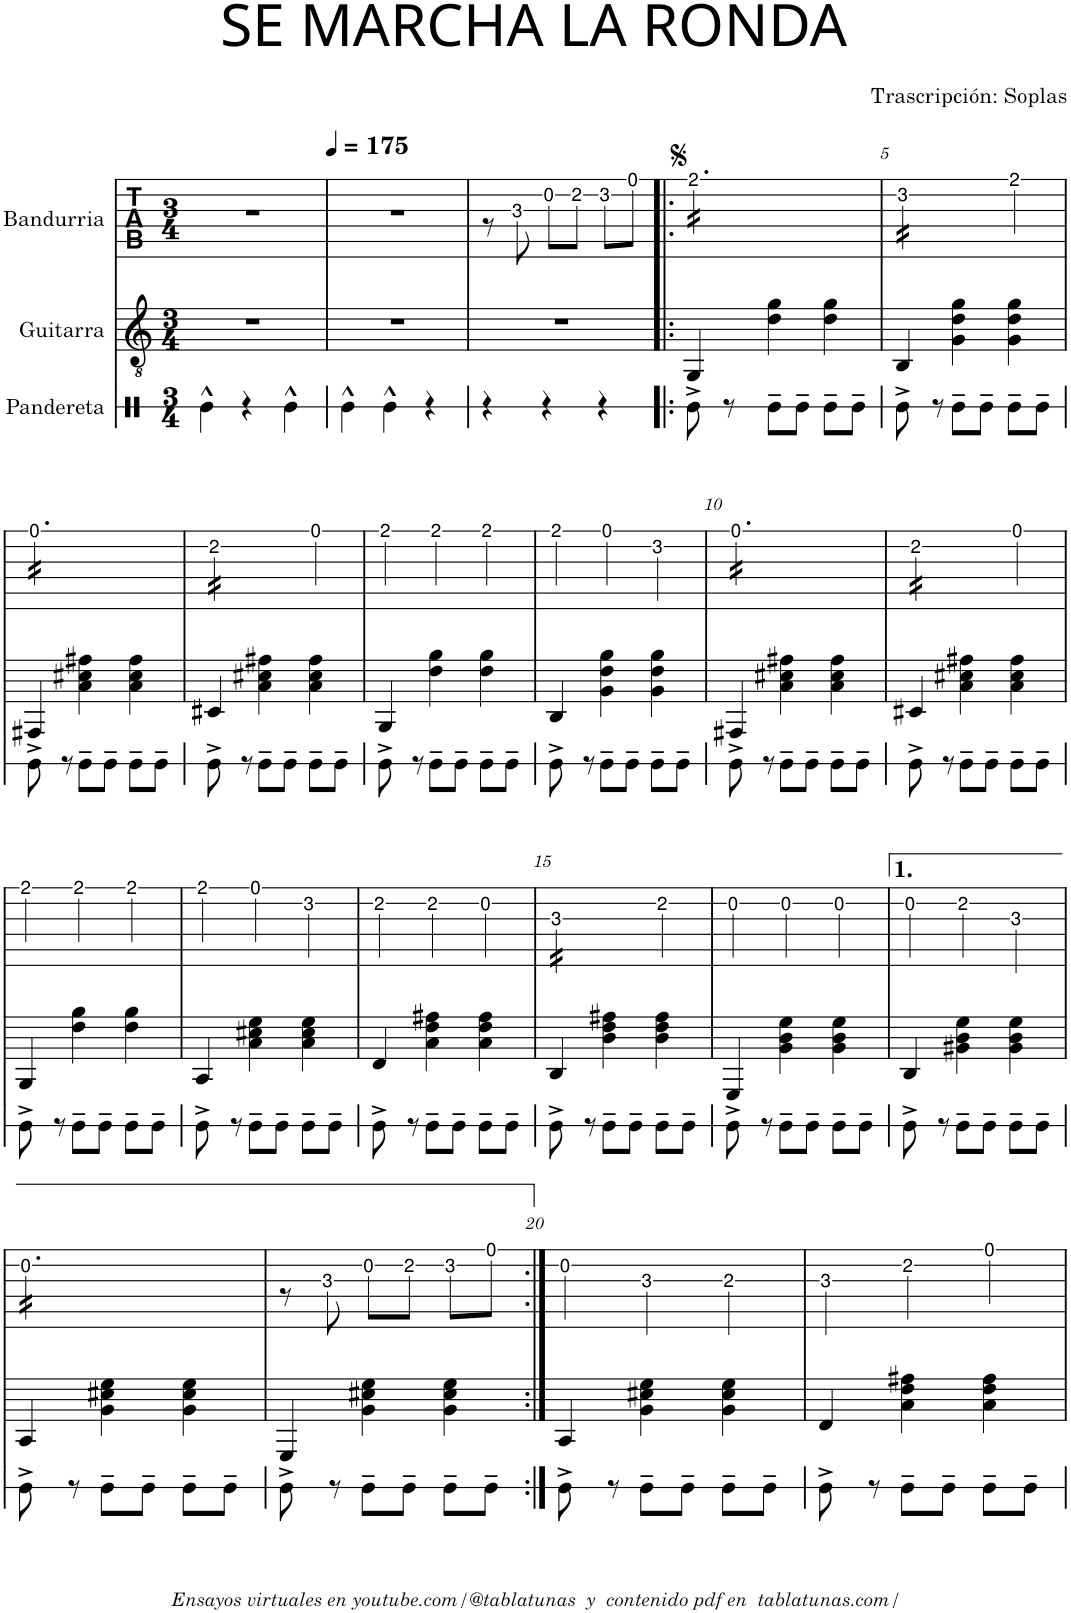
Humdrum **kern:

**kern	**kern	**kern
*part3	*part2	*part1
*staff3	*staff2	*staff1
*I"Pandereta	*I"Guitarra	*I"Bandurria
*stria1	*	*stria6
*clefX	*clefGv2	*
*k[]	*k[]	*k[]
*M3/4	*M3/4	*M3/4
=1	=1	=1
4Re^^\	2.r	2.r
4r	.	.
4Re^^\	.	.
=2	=2	=2
4Re^^\	2.r	2.r
4Re^^\	.	.
4r	.	.
=3	=3	=3
*	*	*MM175
4r	2.r	8r
.	.	8dd\
4r	.	8ee\L
.	.	8ff#X\J
4r	.	8gg\L
.	.	8aa\J
=4!|:	=4!|:	=4!|:
8Re^\	4GG/	2.bb\
8r	.	.
8Re~\L	4d\ 4g\	.
8Re~\J	.	.
8Re~\L	4d\ 4g\	.
8Re~\J	.	.
=5	=5	=5
8Re^\	4BB/	2gg\
8r	.	.
8Re~\L	4G\ 4d\ 4g\	.
8Re~\J	.	.
8Re~\L	4G\ 4d\ 4g\	4bb\
8Re~\J	.	.
!!LO:LB:g=z
=6	=6	=6
8Re^\	4FF#X/	2.aa\
8r	.	.
8Re~\L	4A\ 4c#X\ 4f#X\	.
8Re~\J	.	.
8Re~\L	4A\ 4c#\ 4f#\	.
8Re~\J	.	.
=7	=7	=7
8Re^\	4C#X/	2ff#X\
8r	.	.
8Re~\L	4A\ 4c#X\ 4f#X\	.
8Re~\J	.	.
8Re~\L	4A\ 4c#\ 4f#\	4aa\
8Re~\J	.	.
=8	=8	=8
8Re^\	4GG/	4bb\
8r	.	.
8Re~\L	4d\ 4g\	4bb\
8Re~\J	.	.
8Re~\L	4d\ 4g\	4bb\
8Re~\J	.	.
=9	=9	=9
8Re^\	4BB/	4bb\
8r	.	.
8Re~\L	4G\ 4d\ 4g\	4aa\
8Re~\J	.	.
8Re~\L	4G\ 4d\ 4g\	4gg\
8Re~\J	.	.
=10	=10	=10
8Re^\	4FF#X/	2.aa\
8r	.	.
8Re~\L	4A\ 4c#X\ 4f#X\	.
8Re~\J	.	.
8Re~\L	4A\ 4c#\ 4f#\	.
8Re~\J	.	.
=11	=11	=11
8Re^\	4C#X/	2ff#X\
8r	.	.
8Re~\L	4A\ 4c#X\ 4f#X\	.
8Re~\J	.	.
8Re~\L	4A\ 4c#\ 4f#\	4aa\
8Re~\J	.	.
!!LO:LB:g=z
=12	=12	=12
8Re^\	4GG/	4bb\
8r	.	.
8Re~\L	4d\ 4g\	4bb\
8Re~\J	.	.
8Re~\L	4d\ 4g\	4bb\
8Re~\J	.	.
=13	=13	=13
8Re^\	4AA/	4bb\
8r	.	.
8Re~\L	4A\ 4c#X\ 4e\	4aa\
8Re~\J	.	.
8Re~\L	4A\ 4c#\ 4e\	4gg\
8Re~\J	.	.
=14	=14	=14
8Re^\	4D/	4ff#X\
8r	.	.
8Re~\L	4A\ 4d\ 4f#X\	4ff#\
8Re~\J	.	.
8Re~\L	4A\ 4d\ 4f#\	4ee\
8Re~\J	.	.
=15	=15	=15
8Re^\	4BB/	2dd\
8r	.	.
8Re~\L	4B\ 4d\ 4f#X\	.
8Re~\J	.	.
8Re~\L	4B\ 4d\ 4f#\	4ff#X\
8Re~\J	.	.
=16	=16	=16
8Re^\	4EE/	4ee\
8r	.	.
8Re~\L	4G\ 4B\ 4e\	4ee\
8Re~\J	.	.
8Re~\L	4G\ 4B\ 4e\	4ee\
8Re~\J	.	.
=17	=17	=17
8Re^\	4BB/	4ee\
8r	.	.
8Re~\L	4G#X\ 4B\ 4e\	4ff#X\
8Re~\J	.	.
8Re~\L	4G#\ 4B\ 4e\	4dd\
8Re~\J	.	.
!!LO:LB:g=z
=18	=18	=18
8Re^\	4AA/	2.ee\
8r	.	.
8Re~\L	4G\ 4c#X\ 4e\	.
8Re~\J	.	.
8Re~\L	4G\ 4c#\ 4e\	.
8Re~\J	.	.
=19	=19	=19
8Re^\	4EE/	8r
8r	.	8dd\
8Re~\L	4G\ 4c#X\ 4e\	8ee\L
8Re~\J	.	8ff#X\J
8Re~\L	4G\ 4c#\ 4e\	8gg\L
8Re~\J	.	8aa\J
=20:|!	=20:|!	=20:|!
8Re^\	4AA/	4ee\
8r	.	.
8Re~\L	4G\ 4c#X\ 4e\	4dd\
8Re~\J	.	.
8Re~\L	4G\ 4c#\ 4e\	4cc#X\
8Re~\J	.	.
=21	=21	=21
8Re^\	4D/	4dd\
8r	.	.
8Re~\L	4A\ 4d\ 4f#X\	4ff#X\
8Re~\J	.	.
8Re~\L	4A\ 4d\ 4f#\	4aa\
8Re~\J	.	.
=	=	=
*-	*-	*-
